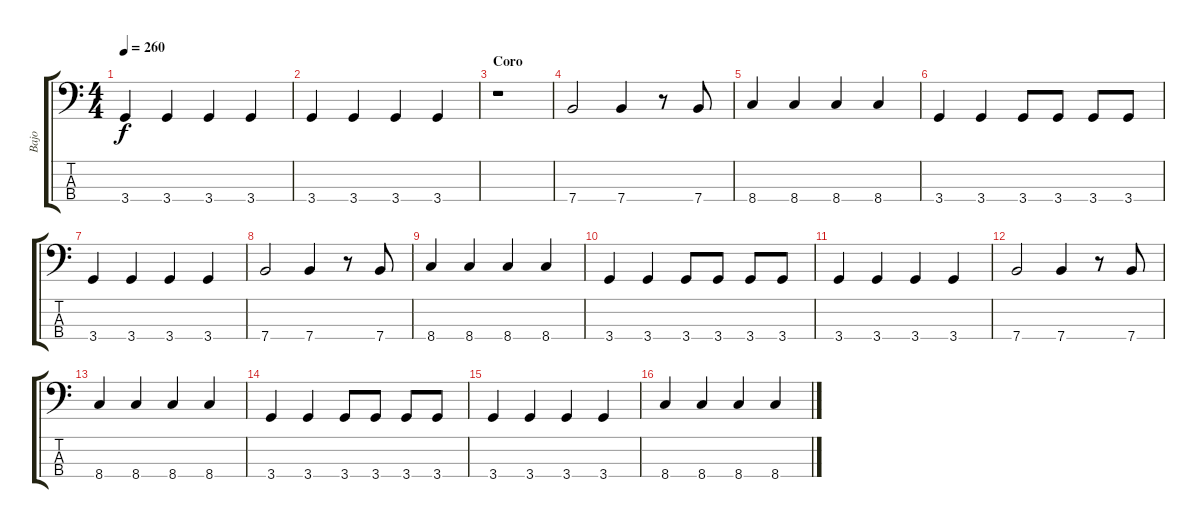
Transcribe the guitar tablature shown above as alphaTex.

\track ("Bajo" "Bajo") {instrument slapbass2}
\staff {score tabs}
\tuning (G2 D2 A1 E1) {hide}
\ts (4 4)
\tempo 260
\clef f4
\ks c
3.4.4{dy f} 3.4.4 3.4.4 3.4.4 |
3.4.4 3.4.4 3.4.4 3.4.4 |
\section ("" "Coro")
r.1 |
7.4.2 7.4.4 r.8 7.4.8 |
8.4.4 8.4.4 8.4.4 8.4.4 |
3.4.4 3.4.4 3.4.8 3.4.8 3.4.8 3.4.8 |
3.4.4 3.4.4 3.4.4 3.4.4 |
7.4.2 7.4.4 r.8 7.4.8 |
8.4.4 8.4.4 8.4.4 8.4.4 |
3.4.4 3.4.4 3.4.8 3.4.8 3.4.8 3.4.8 |
3.4.4 3.4.4 3.4.4 3.4.4 |
7.4.2 7.4.4 r.8 7.4.8 |
8.4.4 8.4.4 8.4.4 8.4.4 |
3.4.4 3.4.4 3.4.8 3.4.8 3.4.8 3.4.8 |
3.4.4 3.4.4 3.4.4 3.4.4 |
8.4.4 8.4.4 8.4.4 8.4.4
